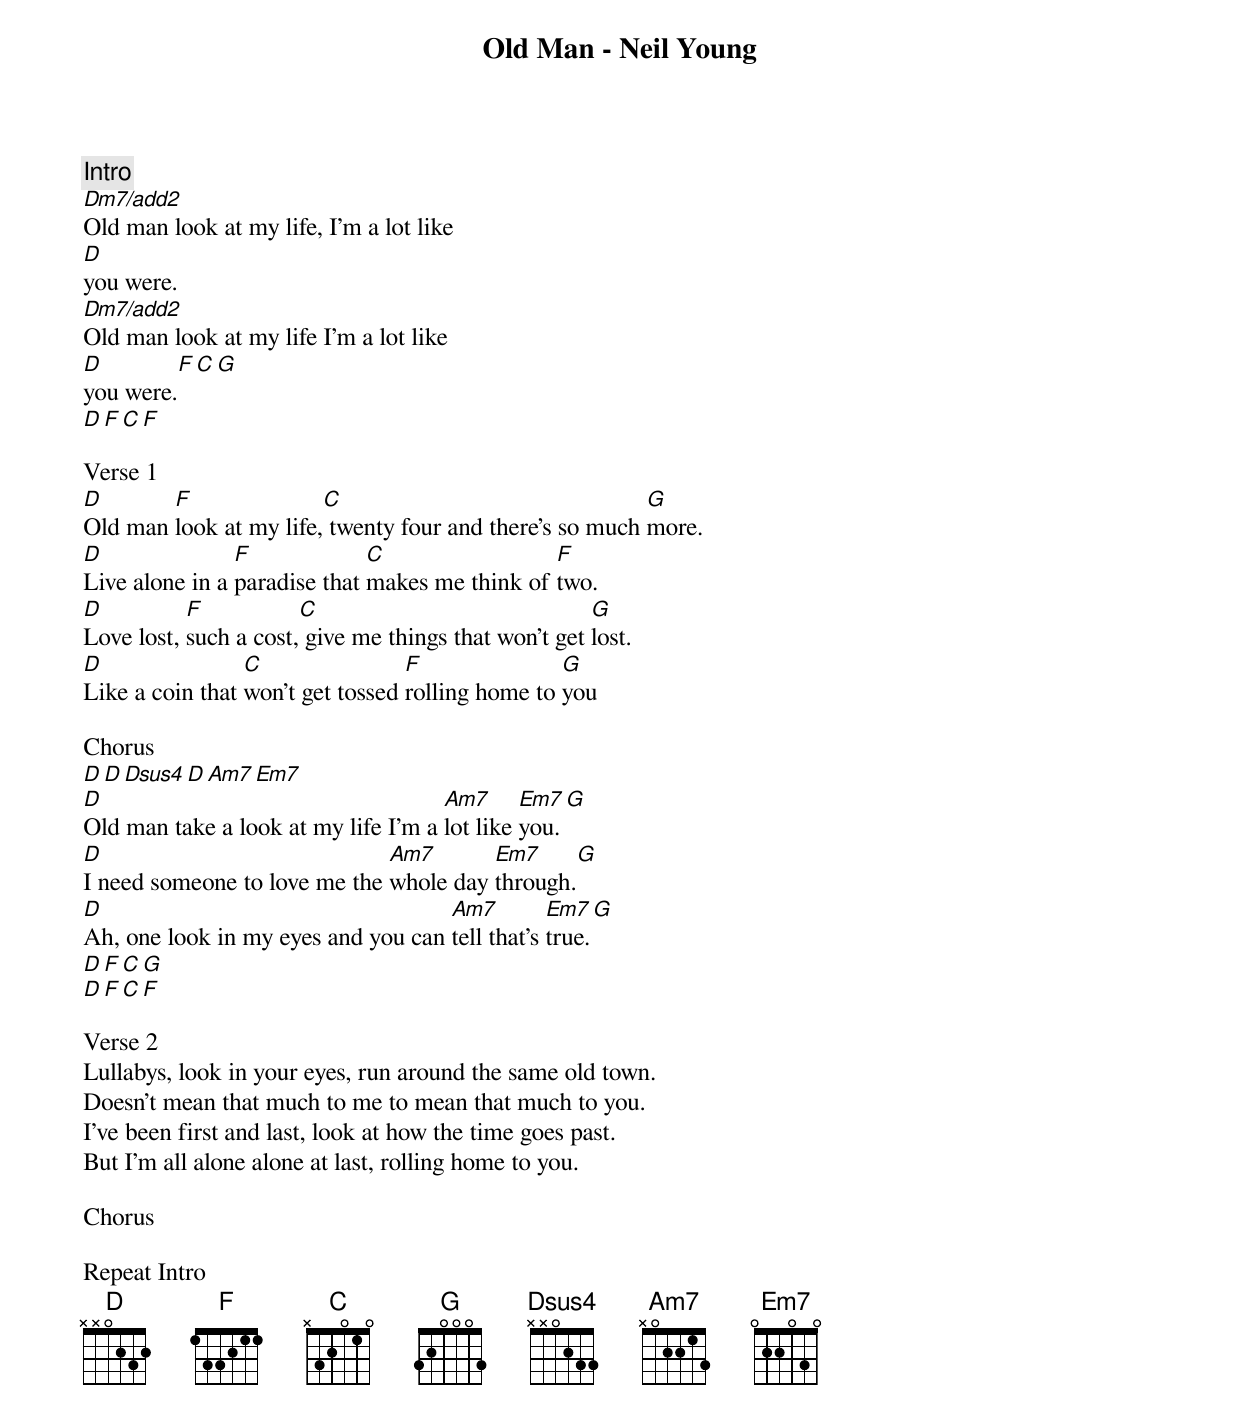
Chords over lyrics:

Old Man - Neil Young

Intro
Dm7/add2
Old man look at my life, I'm a lot like
D
you were.
Dm7/add2
Old man look at my life I'm a lot like
D        F      C     G
you were.
D        F      C      F

Verse 1
D       F               C                                G
Old man look at my life, twenty four and there's so much more.
D               F             C                 F
Live alone in a paradise that makes me think of two.
D          F           C                              G
Love lost, such a cost, give me things that won't get lost.
D                C                F               G
Like a coin that won't get tossed rolling home to you

Chorus
D   D Dsus4 D Am7 Em7
D                                    Am7      Em7  G
Old man take a look at my life I'm a lot like you.
D                             Am7       Em7     G
I need someone to love me the whole day through.
D                                   Am7         Em7   G
Ah, one look in my eyes and you can tell that's true.
D   F   C   G
D   F   C   F

Verse 2
Lullabys, look in your eyes, run around the same old town.
Doesn't mean that much to me to mean that much to you.
I've been first and last, look at how the time goes past.
But I'm all alone alone at last, rolling home to you.

Chorus

Repeat Intro
